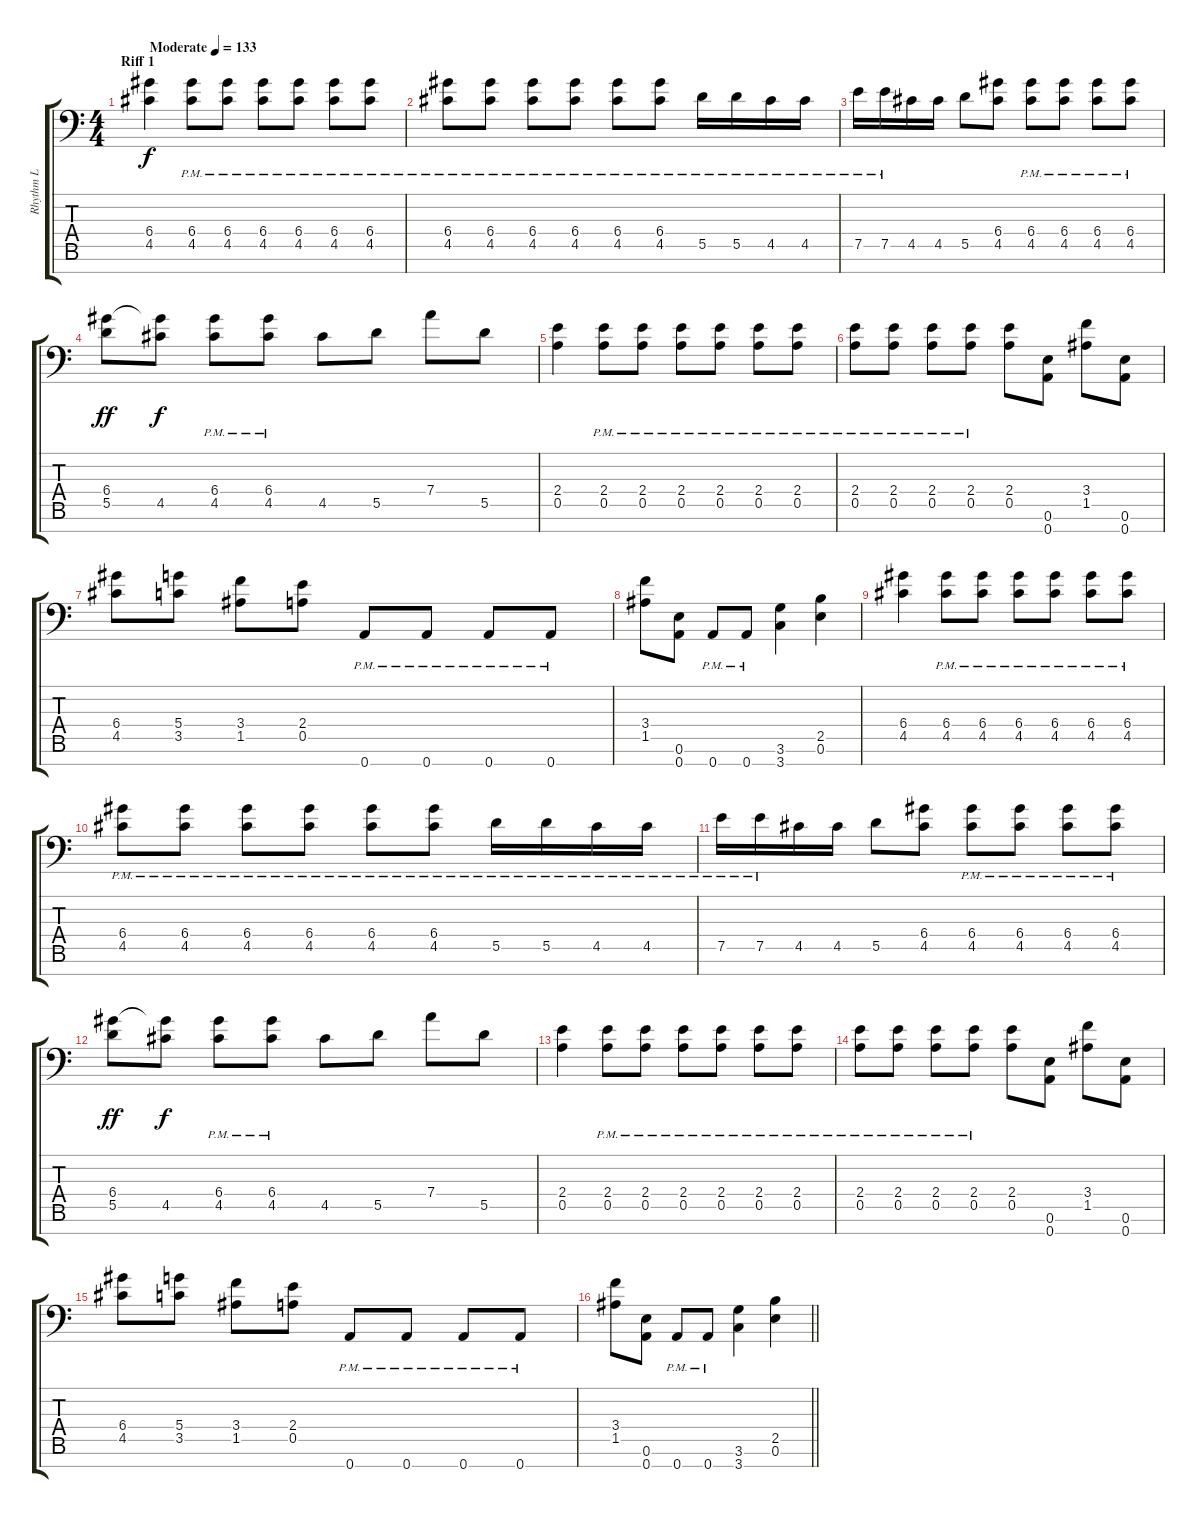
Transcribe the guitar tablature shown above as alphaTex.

\track ("Rhythm L" "Rhythm L") {instrument distortionguitar}
\staff {score tabs}
\tuning (E4 B3 G3 D3 A2 E2 A1) {hide}
\ts (4 4)
\section ("" "Riff 1")
\tempo (133 "Moderate")
\clef f4
\ks c
(6.4 4.5).4{dy f instrument distortionguitar} (6.4{pm} 4.5{pm}).8 (6.4{pm} 4.5{pm}).8 (6.4{pm} 4.5{pm}).8 (6.4{pm} 4.5{pm}).8 (6.4{pm} 4.5{pm}).8 (6.4{pm} 4.5{pm}).8 |
(6.4{pm} 4.5{pm}).8 (6.4{pm} 4.5{pm}).8 (6.4{pm} 4.5{pm}).8 (6.4{pm} 4.5{pm}).8 (6.4{pm} 4.5{pm}).8 (6.4{pm} 4.5{pm}).8 5.5{pm}.16 5.5{pm}.16 4.5{pm}.16 4.5{pm}.16 |
7.5{pm}.16 7.5{pm}.16 4.5.16 4.5.16 5.5.8 (6.4 4.5).8 (6.4{pm} 4.5{pm}).8 (6.4{pm} 4.5{pm}).8 (6.4{pm} 4.5{pm}).8 (6.4{pm} 4.5{pm}).8 |
(6.4 5.5).8{dy ff} (6.4{t} 4.5).8{dy f} (6.4{pm} 4.5{pm}).8 (6.4{pm} 4.5{pm}).8 4.5.8 5.5.8 7.4.8 5.5.8 |
(2.4 0.5).4 (2.4{pm} 0.5{pm}).8 (2.4{pm} 0.5{pm}).8 (2.4{pm} 0.5{pm}).8 (2.4{pm} 0.5{pm}).8 (2.4{pm} 0.5{pm}).8 (2.4{pm} 0.5{pm}).8 |
(2.4{pm} 0.5{pm}).8 (2.4{pm} 0.5{pm}).8 (2.4{pm} 0.5{pm}).8 (2.4{pm} 0.5{pm}).8 (2.4 0.5).8 (0.6 0.7).8 (3.4 1.5).8 (0.6 0.7).8 |
(6.4 4.5).8 (5.4 3.5).8 (3.4 1.5).8 (2.4 0.5).8 0.7{pm}.8 0.7{pm}.8 0.7{pm}.8 0.7{pm}.8 |
(3.4 1.5).8 (0.6 0.7).8 0.7{pm}.8 0.7{pm}.8 (3.6 3.7).4 (2.5 0.6).4 |
(6.4 4.5).4 (6.4{pm} 4.5{pm}).8 (6.4{pm} 4.5{pm}).8 (6.4{pm} 4.5{pm}).8 (6.4{pm} 4.5{pm}).8 (6.4{pm} 4.5{pm}).8 (6.4{pm} 4.5{pm}).8 |
(6.4{pm} 4.5{pm}).8 (6.4{pm} 4.5{pm}).8 (6.4{pm} 4.5{pm}).8 (6.4{pm} 4.5{pm}).8 (6.4{pm} 4.5{pm}).8 (6.4{pm} 4.5{pm}).8 5.5{pm}.16 5.5{pm}.16 4.5{pm}.16 4.5{pm}.16 |
7.5{pm}.16 7.5{pm}.16 4.5.16 4.5.16 5.5.8 (6.4 4.5).8 (6.4{pm} 4.5{pm}).8 (6.4{pm} 4.5{pm}).8 (6.4{pm} 4.5{pm}).8 (6.4{pm} 4.5{pm}).8 |
(6.4 5.5).8{dy ff} (6.4{t} 4.5).8{dy f} (6.4{pm} 4.5{pm}).8 (6.4{pm} 4.5{pm}).8 4.5.8 5.5.8 7.4.8 5.5.8 |
(2.4 0.5).4 (2.4{pm} 0.5{pm}).8 (2.4{pm} 0.5{pm}).8 (2.4{pm} 0.5{pm}).8 (2.4{pm} 0.5{pm}).8 (2.4{pm} 0.5{pm}).8 (2.4{pm} 0.5{pm}).8 |
(2.4{pm} 0.5{pm}).8 (2.4{pm} 0.5{pm}).8 (2.4{pm} 0.5{pm}).8 (2.4{pm} 0.5{pm}).8 (2.4 0.5).8 (0.6 0.7).8 (3.4 1.5).8 (0.6 0.7).8 |
(6.4 4.5).8 (5.4 3.5).8 (3.4 1.5).8 (2.4 0.5).8 0.7{pm}.8 0.7{pm}.8 0.7{pm}.8 0.7{pm}.8 |
\barLineRight lightlight
(3.4 1.5).8 (0.6 0.7).8 0.7{pm}.8 0.7{pm}.8 (3.6 3.7).4 (2.5 0.6).4
